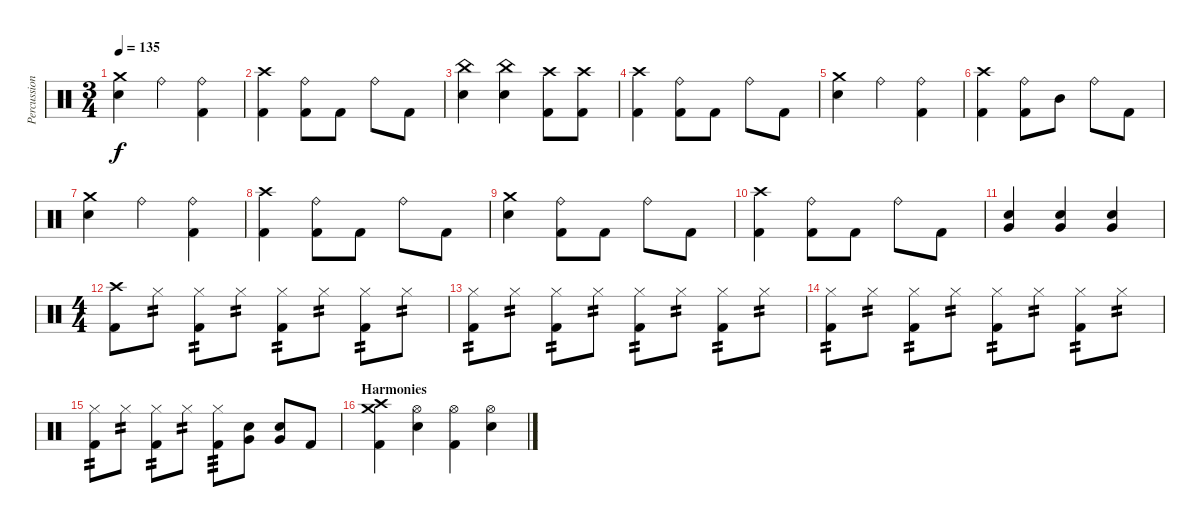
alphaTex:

\track ("Percussion" "Percussion") {instrument percussion}
\staff {score}
\articulation defaults
\ts (3 4)
\tempo 135
\clef neutral
\ks c
("Crash medium (hit)" "Electric Snare (hit)").4{dy f} "Ride (bell)".4 ("Ride (bell)" "Kick (hit) 2").4 |
("Crash high (hit)" "Kick (hit) 2").4 ("Ride (bell)" "Kick (hit) 2").8 "Kick (hit) 2".8 "Ride (bell)".8 "Kick (hit) 2".8 |
("China (hit)" "Electric Snare (hit)").4 ("China (hit)" "Electric Snare (hit)").4 ("Crash high (hit)" "Kick (hit) 2").8 ("Crash high (hit)" "Kick (hit) 2").8 |
("Crash high (hit)" "Kick (hit) 2").4 ("Ride (bell)" "Kick (hit) 2").8 "Kick (hit) 2".8 "Ride (bell)".8 "Kick (hit) 2".8 |
("Crash medium (hit)" "Electric Snare (hit)").4 "Ride (bell)".4 ("Ride (bell)" "Kick (hit) 2").4 |
("Crash high (hit)" "Kick (hit) 2").4 ("Ride (bell)" "Kick (hit) 2").8 "Mid Tom (hit)".8 "Ride (bell)".8 "Kick (hit) 2".8 |
("Crash medium (hit)" "Electric Snare (hit)").4 "Ride (bell)".4 ("Ride (bell)" "Kick (hit) 2").4 |
("Crash high (hit)" "Kick (hit) 2").4 ("Ride (bell)" "Kick (hit) 2").8 "Kick (hit) 2".8 "Ride (bell)".8 "Kick (hit) 2".8 |
("Crash medium (hit)" "Electric Snare (hit)").4 ("Ride (bell)" "Kick (hit) 2").8 "Kick (hit) 2".8 "Ride (bell)".8 "Kick (hit) 2".8 |
("Crash high (hit)" "Kick (hit) 2").4 ("Ride (bell)" "Kick (hit) 2").8 "Kick (hit) 2".8 "Ride (bell)".8 "Kick (hit) 2".8 |
("Very Low Tom (hit)" "Electric Snare (hit)").4 ("Very Low Tom (hit)" "Electric Snare (hit)").4 ("Very Low Tom (hit)" "Electric Snare (hit)").4 |
\ts (4 4)
("Crash high (hit)" "Kick (hit) 2").8 "Hi-Hat (closed)".8{tp 2} ("Hi-Hat (closed)" "Kick (hit) 2").8{tp 2} "Hi-Hat (closed)".8{tp 2} ("Hi-Hat (closed)" "Kick (hit) 2").8{tp 2} "Hi-Hat (closed)".8{tp 2} ("Hi-Hat (closed)" "Kick (hit) 2").8{tp 2} "Hi-Hat (closed)".8{tp 2} |
("Hi-Hat (closed)" "Kick (hit) 2").8{tp 2} "Hi-Hat (closed)".8{tp 2} ("Hi-Hat (closed)" "Kick (hit) 2").8{tp 2} "Hi-Hat (closed)".8{tp 2} ("Hi-Hat (closed)" "Kick (hit) 2").8{tp 2} "Hi-Hat (closed)".8{tp 2} ("Hi-Hat (closed)" "Kick (hit) 2").8{tp 2} "Hi-Hat (closed)".8{tp 2} |
("Hi-Hat (closed)" "Kick (hit) 2").8{tp 2} "Hi-Hat (closed)".8{tp 2} ("Hi-Hat (closed)" "Kick (hit) 2").8{tp 2} "Hi-Hat (closed)".8{tp 2} ("Hi-Hat (closed)" "Kick (hit) 2").8{tp 2} "Hi-Hat (closed)".8{tp 2} ("Hi-Hat (closed)" "Kick (hit) 2").8{tp 2} "Hi-Hat (closed)".8{tp 2} |
("Hi-Hat (closed)" "Kick (hit) 2").8{tp 2} "Hi-Hat (closed)".8{tp 2} ("Hi-Hat (closed)" "Kick (hit) 2").8{tp 2} "Hi-Hat (closed)".8{tp 2} ("Hi-Hat (closed)" "Kick (hit) 2").8{tp 3} ("Very Low Tom (hit)" "Electric Snare (hit)").8 ("Very Low Tom (hit)" "Electric Snare (hit)").8 "Kick (hit) 2".8 |
\section ("" "Harmonies")
("Crash medium (hit)" "Crash high (hit)" "Kick (hit) 2").4 ("Hi-Hat (open)" "Electric Snare (hit)").4 ("Hi-Hat (open)" "Kick (hit) 2").4 ("Hi-Hat (open)" "Electric Snare (hit)").4
